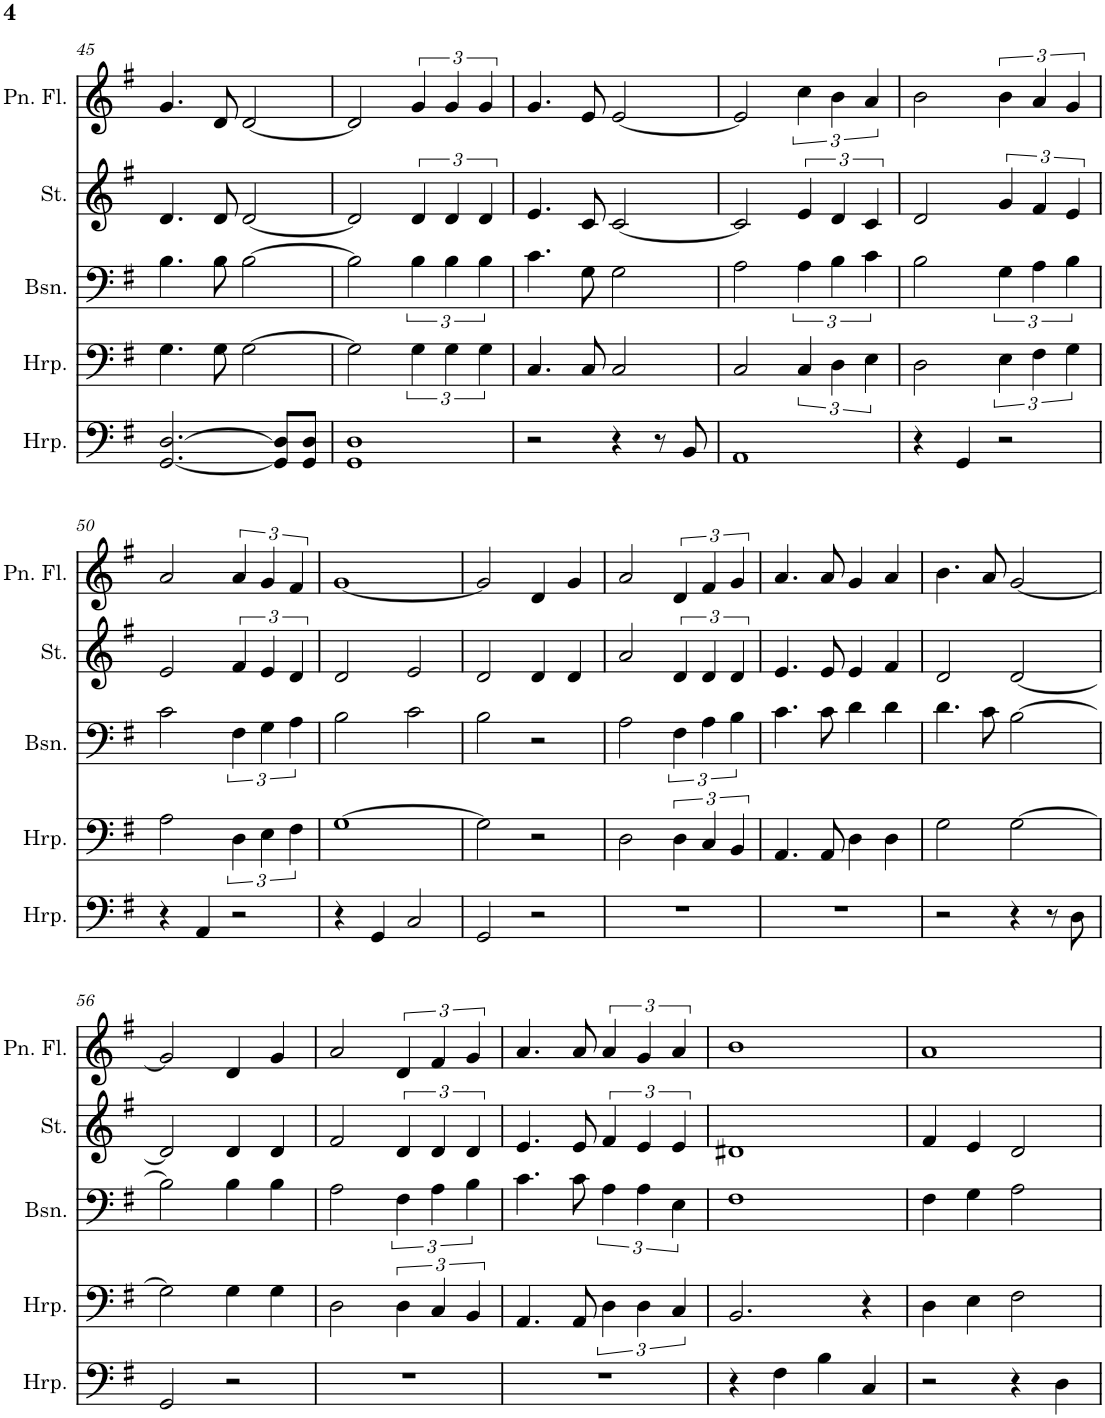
**kern	**kern	**kern	**kern	**kern
*part5	*part4	*part3	*part2	*part1
*staff5	*staff4	*staff3	*staff2	*staff1
*I"Harp	*I"Harp	*I"Bassoon	*I"Strings	*I"Pan Flute
*I'Hrp.	*I'Hrp.	*I'Bsn.	*I'St.	*I'Pn. Fl.
!!LO:PB:g=z
*clefF4	*clefF4	*clefF4	*clefG2	*clefG2
*k[f#]	*k[f#]	*k[f#]	*k[f#]	*k[f#]
*M4/4	*M4/4	*M4/4	*M4/4	*M4/4
=45	=45	=45	=45	=45
[2.GG/ [2.D/	4.G\	4.B\	4.d/	4.g/
.	8G\	8B\	8d/	8d/
.	[2G\	[2B\	[2d/	[2d/
8GG/] 8D/]L	.	.	.	.
8GG/ 8D/J	.	.	.	.
=46	=46	=46	=46	=46
1GG 1D	2G\]	2B\]	2d/]	2d/]
.	6G\	6B\	6d/	6g/
.	6G\	6B\	6d/	6g/
.	6G\	6B\	6d/	6g/
=47	=47	=47	=47	=47
2r	4.C/	4.c\	4.e/	4.g/
.	8C/	8G\	8c/	8e/
4r	2C/	2G\	[2c/	[2e/
8r	.	.	.	.
8BB/	.	.	.	.
=48	=48	=48	=48	=48
1AA	2C/	2A\	2c/]	2e/]
.	6C/	6A\	6e/	6cc\
.	6D\	6B\	6d/	6b\
.	6E\	6c\	6c/	6a/
=49	=49	=49	=49	=49
4r	2D\	2B\	2d/	2b\
4GG/	.	.	.	.
2r	6E\	6G\	6g/	6b\
.	6F#\	6A\	6f#/	6a/
.	6G\	6B\	6e/	6g/
!!LO:LB:g=z
=50	=50	=50	=50	=50
4r	2A\	2c\	2e/	2a/
4AA/	.	.	.	.
2r	6D\	6F#\	6f#/	6a/
.	6E\	6G\	6e/	6g/
.	6F#\	6A\	6d/	6f#/
=51	=51	=51	=51	=51
4r	[1G	2B\	2d/	[1g
4GG/	.	.	.	.
2C/	.	2c\	2e/	.
=52	=52	=52	=52	=52
2GG/	2G\]	2B\	2d/	2g/]
2r	2r	2r	4d/	4d/
.	.	.	4d/	4g/
=53	=53	=53	=53	=53
1r	2D\	2A\	2a/	2a/
.	6D\	6F#\	6d/	6d/
.	6C/	6A\	6d/	6f#/
.	6BB/	6B\	6d/	6g/
=54	=54	=54	=54	=54
1r	4.AA/	4.c\	4.e/	4.a/
.	8AA/	8c\	8e/	8a/
.	4D\	4d\	4e/	4g/
.	4D\	4d\	4f#/	4a/
=55	=55	=55	=55	=55
2r	2G\	4.d\	2d/	4.b\
.	.	8c\	.	8a/
4r	[2G\	[2B\	[2d/	[2g/
8r	.	.	.	.
8D\	.	.	.	.
!!LO:LB:g=z
=56	=56	=56	=56	=56
2GG/	2G\]	2B\]	2d/]	2g/]
2r	4G\	4B\	4d/	4d/
.	4G\	4B\	4d/	4g/
=57	=57	=57	=57	=57
1r	2D\	2A\	2f#/	2a/
.	6D\	6F#\	6d/	6d/
.	6C/	6A\	6d/	6f#/
.	6BB/	6B\	6d/	6g/
=58	=58	=58	=58	=58
1r	4.AA/	4.c\	4.e/	4.a/
.	8AA/	8c\	8e/	8a/
.	6D\	6A\	6f#/	6a/
.	6D\	6A\	6e/	6g/
.	6C/	6E\	6e/	6a/
=59	=59	=59	=59	=59
4r	2.BB/	1F#	1d#X	1b
4F#\	.	.	.	.
4B\	.	.	.	.
4C/	4r	.	.	.
=60	=60	=60	=60	=60
2r	4D\	4F#\	4f#/	1a
.	4E\	4G\	4e/	.
4r	2F#\	2A\	2d/	.
4D\	.	.	.	.
=	=	=	=	=
*-	*-	*-	*-	*-
